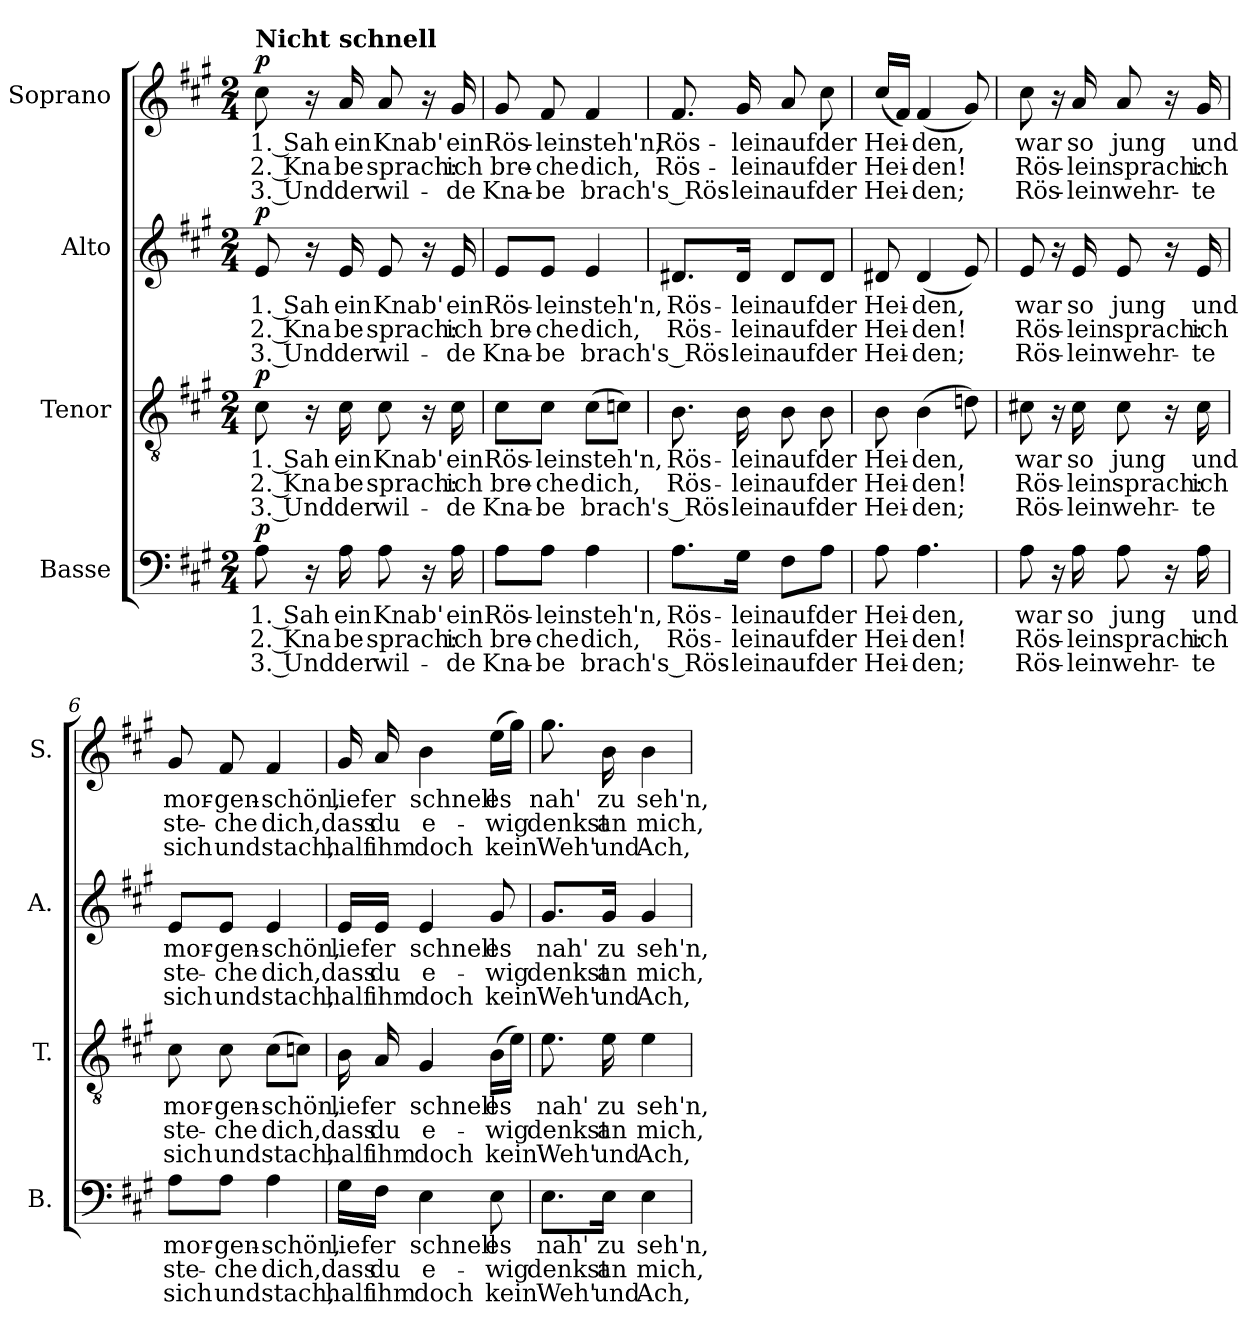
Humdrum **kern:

**kern	**text	**text	**text	**dynam	**kern	**text	**text	**text	**dynam	**kern	**text	**text	**text	**dynam	**kern	**text	**text	**text	**dynam
*part4	*part4	*part4	*part4	*part4	*part3	*part3	*part3	*part3	*part3	*part2	*part2	*part2	*part2	*part2	*part1	*part1	*part1	*part1	*part1
*staff4	*staff4	*staff4	*staff4	*staff4	*staff3	*staff3	*staff3	*staff3	*staff3	*staff2	*staff2	*staff2	*staff2	*staff2	*staff1	*staff1	*staff1	*staff1	*staff1
*I"Basse	*	*	*	*	*I"Tenor	*	*	*	*	*I"Alto	*	*	*	*	*I"Soprano	*	*	*	*
*I'B.	*	*	*	*	*I'T.	*	*	*	*	*I'A.	*	*	*	*	*I'S.	*	*	*	*
*clefF4	*	*	*	*	*clefGv2	*	*	*	*	*clefG2	*	*	*	*	*clefG2	*	*	*	*
*k[f#c#g#]	*	*	*	*	*k[f#c#g#]	*	*	*	*	*k[f#c#g#]	*	*	*	*	*k[f#c#g#]	*	*	*	*
*A:	*	*	*	*	*A:	*	*	*	*	*A:	*	*	*	*	*A:	*	*	*	*
*M2/4	*	*	*	*	*M2/4	*	*	*	*	*M2/4	*	*	*	*	*M2/4	*	*	*	*
=1	=1	=1	=1	=1	=1	=1	=1	=1	=1	=1	=1	=1	=1	=1	=1	=1	=1	=1	=1
!	!	!	!	!	!	!	!	!	!	!	!	!	!	!	!LO:TX:a:B:t=Nicht schnell	!	!	!	!
!	!LO:LY:b	!LO:LY:b	!LO:LY:b	!LO:DY:a	!	!LO:LY:b	!LO:LY:b	!LO:LY:b	!LO:DY:a	!	!LO:LY:b	!LO:LY:b	!LO:LY:b	!LO:DY:a	!	!LO:LY:b	!LO:LY:b	!LO:LY:b	!LO:DY:a
8A\	1. Sah	2. Kna	3. Und	p	8c#\	1. Sah	2. Kna	3. Und	p	8e/	1. Sah	2. Kna	3. Und	p	8cc#\	1. Sah	2. Kna	3. Und	p
16r	.	.	.	.	16r	.	.	.	.	16r	.	.	.	.	16r	.	.	.	.
!	!LO:LY:b	!LO:LY:b	!LO:LY:b	!	!	!LO:LY:b	!LO:LY:b	!LO:LY:b	!	!	!LO:LY:b	!LO:LY:b	!LO:LY:b	!	!	!LO:LY:b	!LO:LY:b	!LO:LY:b	!
16A\	ein	-be	der	.	16c#\	ein	-be	der	.	16e/	ein	-be	der	.	16a/	ein	-be	der	.
!	!LO:LY:b	!LO:LY:b	!LO:LY:b	!	!	!LO:LY:b	!LO:LY:b	!LO:LY:b	!	!	!LO:LY:b	!LO:LY:b	!LO:LY:b	!	!	!LO:LY:b	!LO:LY:b	!LO:LY:b	!
8A\	Knab'	sprach:	wil-	.	8c#\	Knab'	sprach:	wil-	.	8e/	Knab'	sprach:	wil-	.	8a/	Knab'	sprach:	wil-	.
16r	.	.	.	.	16r	.	.	.	.	16r	.	.	.	.	16r	.	.	.	.
!	!LO:LY:b	!LO:LY:b	!LO:LY:b	!	!	!LO:LY:b	!LO:LY:b	!LO:LY:b	!	!	!LO:LY:b	!LO:LY:b	!LO:LY:b	!	!	!LO:LY:b	!LO:LY:b	!LO:LY:b	!
16A\	ein	ich	-de	.	16c#\	ein	ich	-de	.	16e/	ein	ich	-de	.	16g#/	ein	ich	-de	.
=2	=2	=2	=2	=2	=2	=2	=2	=2	=2	=2	=2	=2	=2	=2	=2	=2	=2	=2	=2
!	!LO:LY:b	!LO:LY:b	!LO:LY:b	!	!	!LO:LY:b	!LO:LY:b	!LO:LY:b	!	!	!LO:LY:b	!LO:LY:b	!LO:LY:b	!	!	!LO:LY:b	!LO:LY:b	!LO:LY:b	!
8A\L	Rös-	bre-	Kna-	.	8c#\L	Rös-	bre-	Kna-	.	8e/L	Rös-	bre-	Kna-	.	8g#/	Rös-	bre-	Kna-	.
!	!LO:LY:b	!LO:LY:b	!LO:LY:b	!	!	!LO:LY:b	!LO:LY:b	!LO:LY:b	!	!	!LO:LY:b	!LO:LY:b	!LO:LY:b	!	!	!LO:LY:b	!LO:LY:b	!LO:LY:b	!
8A\J	-lein	-che	-be	.	8c#\J	-lein	-che	-be	.	8e/J	-lein	-che	-be	.	8f#/	-lein	-che	-be	.
!	!LO:LY:b	!LO:LY:b	!LO:LY:b	!	!	!LO:LY:b	!LO:LY:b	!LO:LY:b	!	!	!LO:LY:b	!LO:LY:b	!LO:LY:b	!	!	!LO:LY:b	!LO:LY:b	!LO:LY:b	!
4A\	steh'n,	dich,	brach	.	(8c#\L	steh'n,	dich,	brach	.	4e/	steh'n,	dich,	brach	.	4f#/	steh'n,	dich,	brach	.
.	.	.	.	.	8cn\J)	.	.	.	.	.	.	.	.	.	.	.	.	.	.
=3	=3	=3	=3	=3	=3	=3	=3	=3	=3	=3	=3	=3	=3	=3	=3	=3	=3	=3	=3
!	!LO:LY:b	!LO:LY:b	!LO:LY:b	!	!	!LO:LY:b	!LO:LY:b	!LO:LY:b	!	!	!LO:LY:b	!LO:LY:b	!LO:LY:b	!	!	!LO:LY:b	!LO:LY:b	!LO:LY:b	!
8.A\L	Rös-	Rös-	's_Rös-	.	8.B\	Rös-	Rös-	's_Rös-	.	8.d#X/L	Rös-	Rös-	's_Rös-	.	8.f#/	Rös-	Rös-	's_Rös-	.
!	!LO:LY:b	!LO:LY:b	!LO:LY:b	!	!	!LO:LY:b	!LO:LY:b	!LO:LY:b	!	!	!LO:LY:b	!LO:LY:b	!LO:LY:b	!	!	!LO:LY:b	!LO:LY:b	!LO:LY:b	!
16G#\Jk	-lein	-lein	-lein	.	16B\	-lein	-lein	-lein	.	16d#/Jk	-lein	-lein	-lein	.	16g#/	-lein	-lein	-lein	.
!	!LO:LY:b	!LO:LY:b	!LO:LY:b	!	!	!LO:LY:b	!LO:LY:b	!LO:LY:b	!	!	!LO:LY:b	!LO:LY:b	!LO:LY:b	!	!	!LO:LY:b	!LO:LY:b	!LO:LY:b	!
8F#\L	auf	auf	auf	.	8B\	auf	auf	auf	.	8d#/L	auf	auf	auf	.	8a/	auf	auf	auf	.
!	!LO:LY:b	!LO:LY:b	!LO:LY:b	!	!	!LO:LY:b	!LO:LY:b	!LO:LY:b	!	!	!LO:LY:b	!LO:LY:b	!LO:LY:b	!	!	!LO:LY:b	!LO:LY:b	!LO:LY:b	!
8A\J	der	der	der	.	8B\	der	der	der	.	8d#/J	der	der	der	.	8cc#\	der	der	der	.
=4	=4	=4	=4	=4	=4	=4	=4	=4	=4	=4	=4	=4	=4	=4	=4	=4	=4	=4	=4
!	!LO:LY:b	!LO:LY:b	!LO:LY:b	!	!	!LO:LY:b	!LO:LY:b	!LO:LY:b	!	!	!LO:LY:b	!LO:LY:b	!LO:LY:b	!	!	!LO:LY:b	!LO:LY:b	!LO:LY:b	!
8A\	Hei-	Hei-	Hei-	.	8B\	Hei-	Hei-	Hei-	.	8d#X/	Hei-	Hei-	Hei-	.	(16cc#/LL	Hei-	Hei-	Hei-	.
.	.	.	.	.	.	.	.	.	.	.	.	.	.	.	16f#/JJ)	.	.	.	.
!	!LO:LY:b	!LO:LY:b	!LO:LY:b	!	!	!LO:LY:b	!LO:LY:b	!LO:LY:b	!	!	!LO:LY:b	!LO:LY:b	!LO:LY:b	!	!	!LO:LY:b	!LO:LY:b	!LO:LY:b	!
4.A\	-den,	-den!	-den;	.	(4B\	-den,	-den!	-den;	.	(4d#/	-den,	-den!	-den;	.	(4f#/	-den,	-den!	-den;	.
.	.	.	.	.	8dn\)	.	.	.	.	8e/)	.	.	.	.	8g#/)	.	.	.	.
!!LO:LB:g=z
=5	=5	=5	=5	=5	=5	=5	=5	=5	=5	=5	=5	=5	=5	=5	=5	=5	=5	=5	=5
!	!LO:LY:b	!LO:LY:b	!LO:LY:b	!	!	!LO:LY:b	!LO:LY:b	!LO:LY:b	!	!	!LO:LY:b	!LO:LY:b	!LO:LY:b	!	!	!LO:LY:b	!LO:LY:b	!LO:LY:b	!
8A\	war	Rös-	Rös-	.	8c#X\	war	Rös-	Rös-	.	8e/	war	Rös-	Rös-	.	8cc#\	war	Rös-	Rös-	.
16r	.	.	.	.	16r	.	.	.	.	16r	.	.	.	.	16r	.	.	.	.
!	!LO:LY:b	!LO:LY:b	!LO:LY:b	!	!	!LO:LY:b	!LO:LY:b	!LO:LY:b	!	!	!LO:LY:b	!LO:LY:b	!LO:LY:b	!	!	!LO:LY:b	!LO:LY:b	!LO:LY:b	!
16A\	so	-lein	-lein	.	16c#\	so	-lein	-lein	.	16e/	so	-lein	-lein	.	16a/	so	-lein	-lein	.
!	!LO:LY:b	!LO:LY:b	!LO:LY:b	!	!	!LO:LY:b	!LO:LY:b	!LO:LY:b	!	!	!LO:LY:b	!LO:LY:b	!LO:LY:b	!	!	!LO:LY:b	!LO:LY:b	!LO:LY:b	!
8A\	jung	sprach:	wehr-	.	8c#\	jung	sprach:	wehr-	.	8e/	jung	sprach:	wehr-	.	8a/	jung	sprach:	wehr-	.
16r	.	.	.	.	16r	.	.	.	.	16r	.	.	.	.	16r	.	.	.	.
!	!LO:LY:b	!LO:LY:b	!LO:LY:b	!	!	!LO:LY:b	!LO:LY:b	!LO:LY:b	!	!	!LO:LY:b	!LO:LY:b	!LO:LY:b	!	!	!LO:LY:b	!LO:LY:b	!LO:LY:b	!
16A\	und	ich	-te	.	16c#\	und	ich	-te	.	16e/	und	ich	-te	.	16g#/	und	ich	-te	.
=6	=6	=6	=6	=6	=6	=6	=6	=6	=6	=6	=6	=6	=6	=6	=6	=6	=6	=6	=6
!	!LO:LY:b	!LO:LY:b	!LO:LY:b	!	!	!LO:LY:b	!LO:LY:b	!LO:LY:b	!	!	!LO:LY:b	!LO:LY:b	!LO:LY:b	!	!	!LO:LY:b	!LO:LY:b	!LO:LY:b	!
8A\L	mor-	ste-	sich	.	8c#\	mor-	ste-	sich	.	8e/L	mor-	ste-	sich	.	8g#/	mor-	ste-	sich	.
!	!LO:LY:b	!LO:LY:b	!LO:LY:b	!	!	!LO:LY:b	!LO:LY:b	!LO:LY:b	!	!	!LO:LY:b	!LO:LY:b	!LO:LY:b	!	!	!LO:LY:b	!LO:LY:b	!LO:LY:b	!
8A\J	-gen-	-che	und	.	8c#\	-gen-	-che	und	.	8e/J	-gen-	-che	und	.	8f#/	-gen-	-che	und	.
!	!LO:LY:b	!LO:LY:b	!LO:LY:b	!	!	!LO:LY:b	!LO:LY:b	!LO:LY:b	!	!	!LO:LY:b	!LO:LY:b	!LO:LY:b	!	!	!LO:LY:b	!LO:LY:b	!LO:LY:b	!
4A\	-schön,	dich,	stach,	.	(8c#\L	-schön,	dich,	stach,	.	4e/	-schön,	dich,	stach,	.	4f#/	-schön,	dich,	stach,	.
.	.	.	.	.	8cn\J)	.	.	.	.	.	.	.	.	.	.	.	.	.	.
=7	=7	=7	=7	=7	=7	=7	=7	=7	=7	=7	=7	=7	=7	=7	=7	=7	=7	=7	=7
!	!LO:LY:b	!LO:LY:b	!LO:LY:b	!	!	!LO:LY:b	!LO:LY:b	!LO:LY:b	!	!	!LO:LY:b	!LO:LY:b	!LO:LY:b	!	!	!LO:LY:b	!LO:LY:b	!LO:LY:b	!
16G#\LL	lief	dass	half	.	16B\	lief	dass	half	.	16e/LL	lief	dass	half	.	16g#/	lief	dass	half	.
!	!LO:LY:b	!LO:LY:b	!LO:LY:b	!	!	!LO:LY:b	!LO:LY:b	!LO:LY:b	!	!	!LO:LY:b	!LO:LY:b	!LO:LY:b	!	!	!LO:LY:b	!LO:LY:b	!LO:LY:b	!
16F#\JJ	er	du	ihm	.	16A/	er	du	ihm	.	16e/JJ	er	du	ihm	.	16a/	er	du	ihm	.
!	!LO:LY:b	!LO:LY:b	!LO:LY:b	!	!	!LO:LY:b	!LO:LY:b	!LO:LY:b	!	!	!LO:LY:b	!LO:LY:b	!LO:LY:b	!	!	!LO:LY:b	!LO:LY:b	!LO:LY:b	!
4E\	schnell	e-	doch	.	4G#/	schnell	e-	doch	.	4e/	schnell	e-	doch	.	4b\	schnell	e-	doch	.
!	!LO:LY:b	!LO:LY:b	!LO:LY:b	!	!	!LO:LY:b	!LO:LY:b	!LO:LY:b	!	!	!LO:LY:b	!LO:LY:b	!LO:LY:b	!	!	!LO:LY:b	!LO:LY:b	!LO:LY:b	!
8E\	es	-wig	kein	.	(16B\LL	es	-wig	kein	.	8g#/	es	-wig	kein	.	(16ee\LL	es	-wig	kein	.
.	.	.	.	.	16e\JJ)	.	.	.	.	.	.	.	.	.	16gg#\JJ)	.	.	.	.
=8	=8	=8	=8	=8	=8	=8	=8	=8	=8	=8	=8	=8	=8	=8	=8	=8	=8	=8	=8
!	!LO:LY:b	!LO:LY:b	!LO:LY:b	!	!	!LO:LY:b	!LO:LY:b	!LO:LY:b	!	!	!LO:LY:b	!LO:LY:b	!LO:LY:b	!	!	!LO:LY:b	!LO:LY:b	!LO:LY:b	!
8.E\L	nah'	denkst	Weh'	.	8.e\	nah'	denkst	Weh'	.	8.g#/L	nah'	denkst	Weh'	.	8.gg#\	nah'	denkst	Weh'	.
!	!LO:LY:b	!LO:LY:b	!LO:LY:b	!	!	!LO:LY:b	!LO:LY:b	!LO:LY:b	!	!	!LO:LY:b	!LO:LY:b	!LO:LY:b	!	!	!LO:LY:b	!LO:LY:b	!LO:LY:b	!
16E\Jk	zu	an	und	.	16e\	zu	an	und	.	16g#/Jk	zu	an	und	.	16b\	zu	an	und	.
!	!LO:LY:b	!LO:LY:b	!LO:LY:b	!	!	!LO:LY:b	!LO:LY:b	!LO:LY:b	!	!	!LO:LY:b	!LO:LY:b	!LO:LY:b	!	!	!LO:LY:b	!LO:LY:b	!LO:LY:b	!
4E\	seh'n,	mich,	Ach,	.	4e\	seh'n,	mich,	Ach,	.	4g#/	seh'n,	mich,	Ach,	.	4b\	seh'n,	mich,	Ach,	.
=	=	=	=	=	=	=	=	=	=	=	=	=	=	=	=	=	=	=	=
*-	*-	*-	*-	*-	*-	*-	*-	*-	*-	*-	*-	*-	*-	*-	*-	*-	*-	*-	*-
